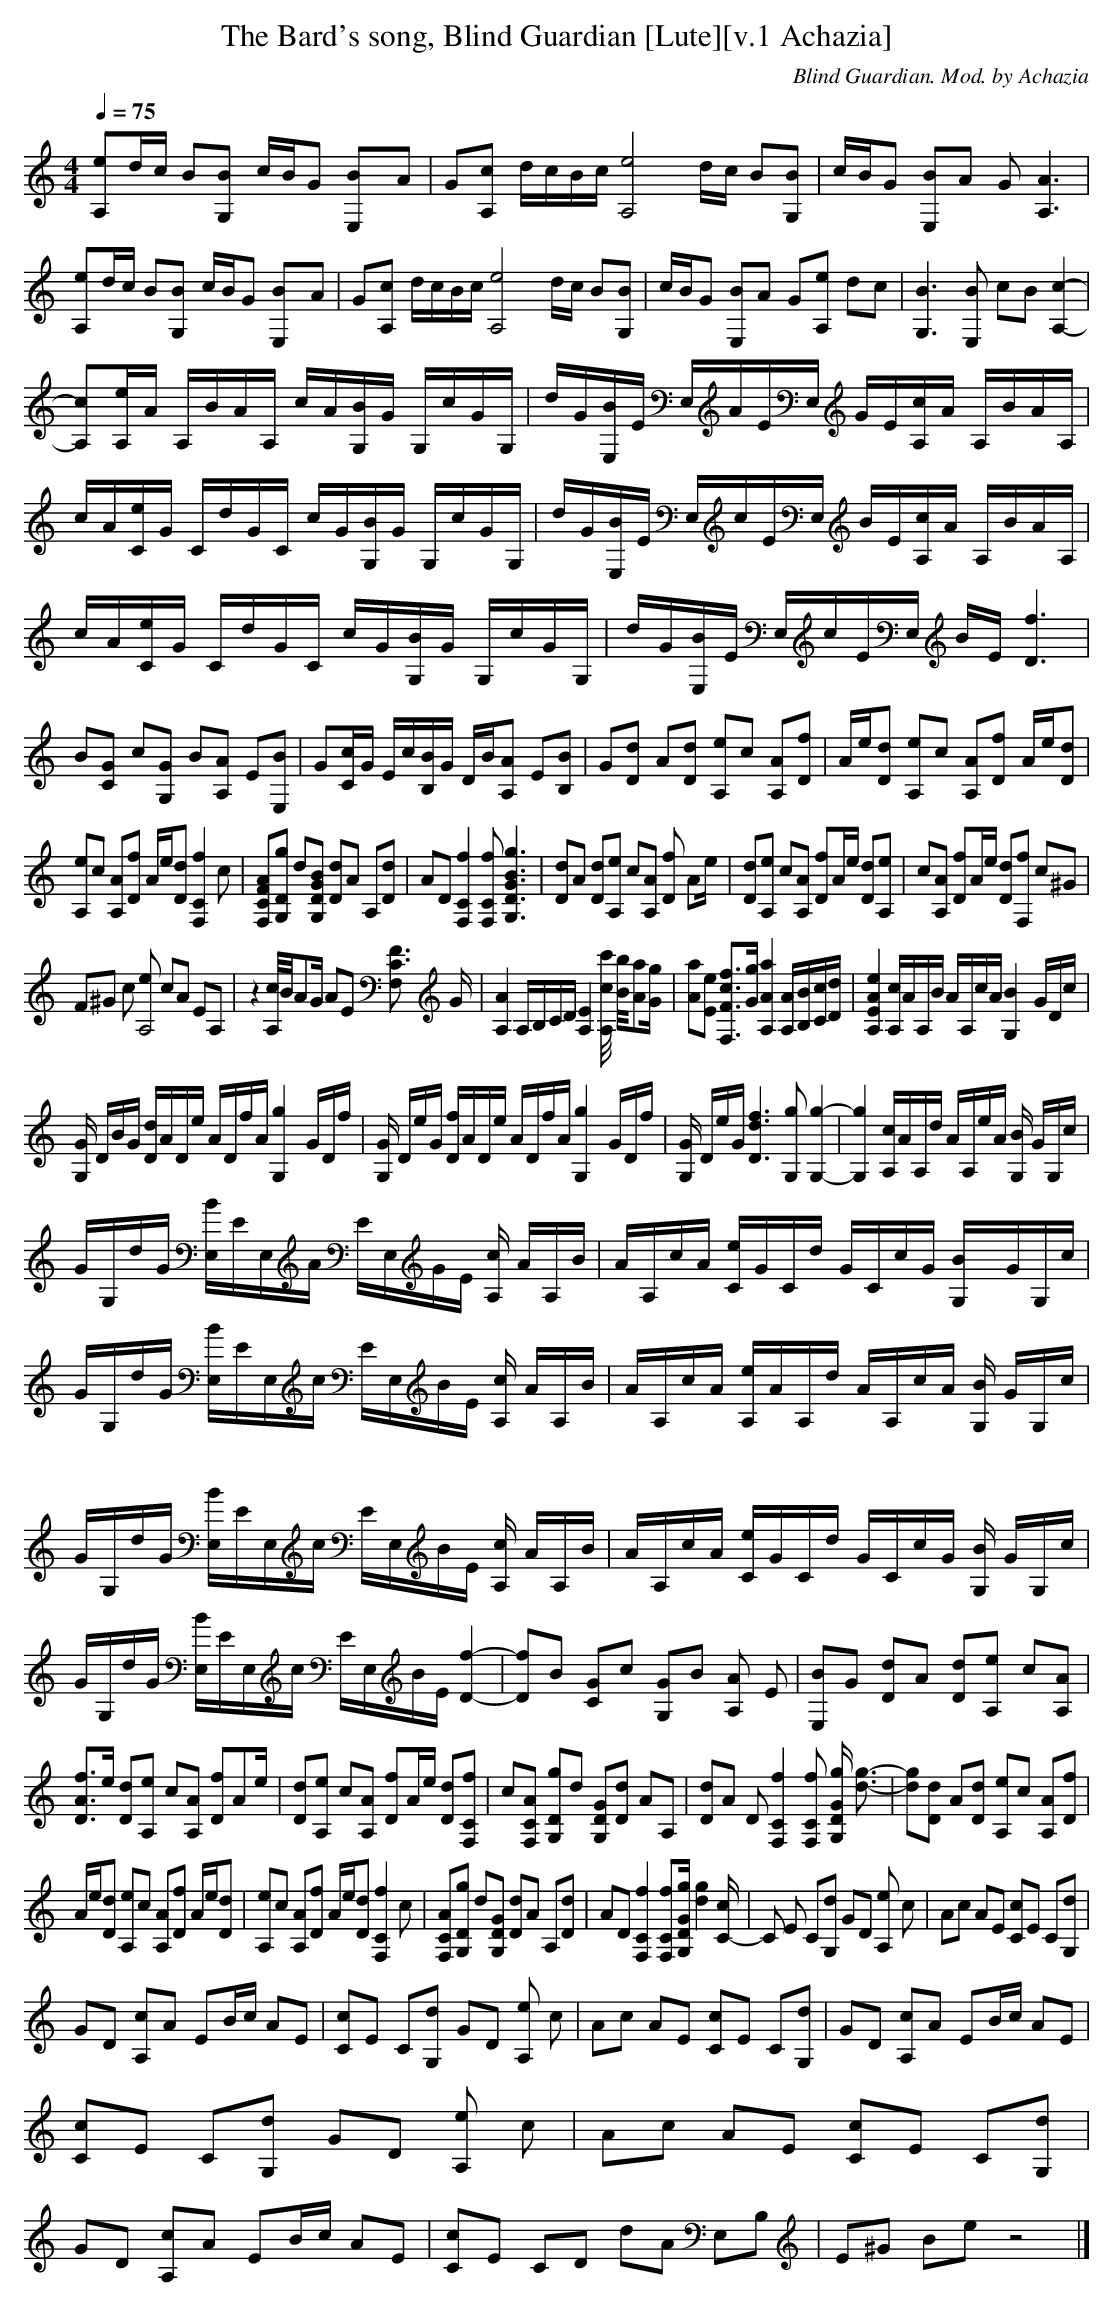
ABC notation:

X:1
T:The Bard's song, Blind Guardian [Lute][v.1 Achazia]
C:Blind Guardian. Mod. by Achazia
Q:1/4=75
M:4/4
L:1/8
K:C
[A,e]d/c/ B[G,B] c/B/G [E,2B]A |G[cA,] d/c/B/c/ [ze4A,4] d/c/ B[G,B] |c/B/G [E,B]A G [A,3A3] |[eA,]d/c/ B[G,B] c/B/G [E,2B]A |G[cA,] d/c/B/c/ [A,4ze4] d/c/ B[BG,] |c/B/G [BE,]A G[eA,] dc |[G,3B3] [E,B] cB [A,2-c2-]|
[A,c][A,/e/]A/ A,/B/A/A,/ c/A/[G,/B/]G/ G,/c/G/G,/ |d/G/[B/E,/]E/ E,/A/E/E,/ G/E/[c/A,/]A/ A,/B/A/A,/ |c/A/[C/e/]G/ C/d/G/C/ c/G/[B/G,/]G/ G,/c/G/G,/ |d/G/[B/E,/]E/ E,/c/E/E,/ B/E/[A,/c/]A/ A,/B/A/A,/ |
c/A/[e/C/]G/ C/d/G/C/ c/G/[G,/B/]G/ G,/c/G/G,/ |d/G/[E,/B/]E/ E,/c/E/E,/ B/E/ [D3f3] |B[CG] c[G,G] B[A,A] E[E,B] |G[C/c/]G/ E/c/[B,/B/]G/ D/B/[A,A] E[B,B] |G[Dd] A[Dd] [A,e]c [A,A][Df] |A/e/[Dd] [A,e]c [A,A][Df] A/e/[Dd] |
[A,e]c [A,A][Df] A/e/[Dd] [f2zF,2C2] c |[F,CFA][G,Dg] d[G,DGB] [Dd]A A,[Dd] |AD [F,2C2f2] [F,Cf] [G,3D3G3B3g3] |[Dd]A [Dd][A,e] c[A,A] [fD2] [z/A]e/ |[Dd][A,e] c[A,A] [Df]A/e/ [Dd][A,e] |c[A,A] [Df]A/e/ [Dd][F,f] c^G |
F^G c [eA,4] cA EA, |z2 [A,//c//]B//AG/ AE [C3/2F3/2F,2] G/ |[A,2A2] A,/B,/C/D/ [A,2E2] [c//c'//A,2] [B//b//][Aa][G/g/] |[Aa][Ee] [F,3/2F3/2c3/2f3/2][G/g/] [A,2A2a2] [A,/A/][B,/B/][C/c/][D/d/] |[A,2E2A2e2] [A,/c/]A/A,/B/ A/A,/c/A/ [z/B2G,2-] G/D/c/ |
[G/G,2] D/B/G/ [D/d/]A/D/e/ A/D/f/A/ [z/g2G,2-] G/D/f/ |[G/G,2] D/e/G/ [D/f/]A/D/e/ A/D/f/A/ [z/g2G,2-] G/D/f/ |[G/G,2] D/e/G/ [D3d3f3] [G,g] [G,2-g2-] |[G,2g2] [A,/c/]A/A,/d/ A/A,/e/A/ [G,/B2] G/G,/c/ |
G/G,/d/G/ [E,/B/]E/E,/A/ E/E,/G/E/ [A,/c2] A/A,/B/ |A/A,/c/A/ [C/e/]G/C/d/ G/C/c/G/ [B2G,/]G/G,/c/ |G/G,/d/G/ [E,/B/]E/E,/c/ E/E,/B/E/ [A,/c2] A/A,/B/ |A/A,/c/A/ [A,/e/]A/A,/d/ A/A,/c/A/ [G,/B2] G/G,/c/ |
G/G,/d/G/ [E,/B/]E/E,/c/ E/E,/B/E/ [A,/c2] A/A,/B/ |A/A,/c/A/ [C/e/]G/C/d/ G/C/c/G/ [G,/B2] G/G,/c/ |G/G,/d/G/ [E,/B/]E/E,/c/ E/E,/B/E/ [D2-f2-]|[Df]B [CG]c [G,G]B [AA,2] E |[E,B]G [Dd]A [Dd][A,e] c[A,A] |
[D3/2A3/2f3/2]e/ [Dd][A,e] c[A,A] [Df][z/A]e/ |[Dd][A,e] c[A,A] [Df]A/e/ [Dd][F,Cf] |c[F,CA] [G,Dg]d [G,DG][Dd] AA, |[Dd]A D [F,2C2f2] [F,Cf] [g/G,2D2G2] [d3/2-g3/2-]|[dg][Dd] A[Dd] [A,e]c [A,A][Df] |
A/e/[Dd] [A,e]c [A,A][Df] A/e/[Dd] |[A,e]c [A,A][Df] A/e/[Dd] [zF,2C2f2] c |[F,CA][G,Dg] d[G,DG] [Dd]A A,[Dd] |AD [F,2C2f2] [F,Cf][G,/D/G/g/] [d2g2] [c/C/-] |[zC] E C[G,d] GD [eA,2] c |Ac AE [Cc]E C[G,d] |
GD [A,c]A EB/c/ AE |[Cc]E C[G,d] GD [eA,2] c |Ac AE [Cc]E C[G,d] |GD [A,c]A EB/c/ AE |[Cc]E C[G,d] GD [eA,2] c |Ac AE [Cc]E C[G,d] |GD [A,c]A EB/c/ AE |[Cc]E CD dA E,B, |E^G Be z4 |]
